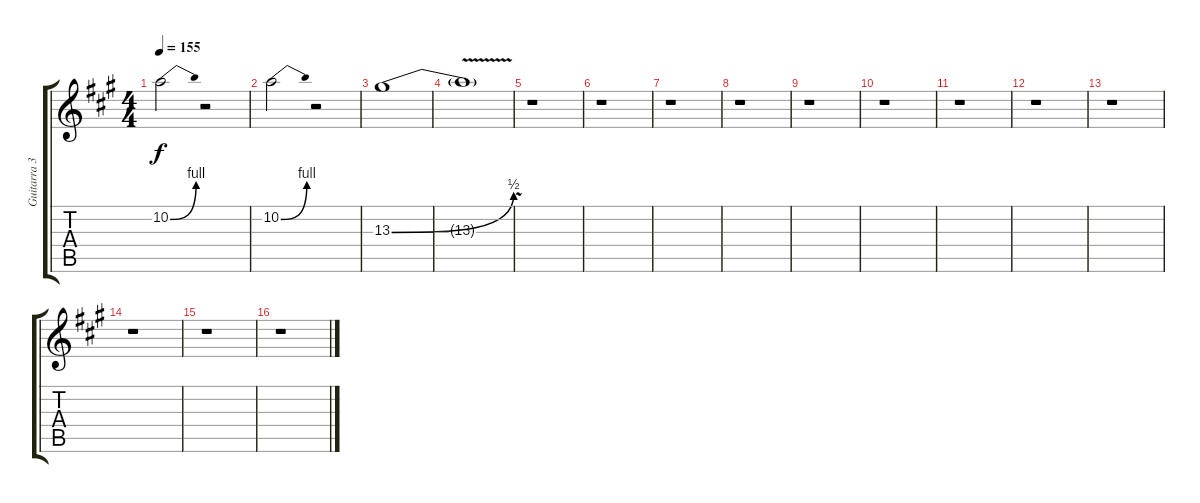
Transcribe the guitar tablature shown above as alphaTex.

\track ("Guitarra 3" "Guitarra 3") {instrument distortionguitar}
\staff {score tabs}
\tuning (E4 B3 G3 D3 A2 E2) {hide}
\ts (4 4)
\tempo 155
\clef g2
\ks f#minor
10.2{be (bend 0 0 60 4)}.2{dy f} r.2 |
10.2{be (bend 0 0 60 4)}.2 r.2 |
13.3{be (bend 0 0 60 2)}.1 |
13.3{v t}.1 |
r.1 |
r.1 |
r.1 |
r.1 |
r.1 |
r.1 |
r.1 |
r.1 |
r.1 |
r.1 |
r.1 |
r.1
